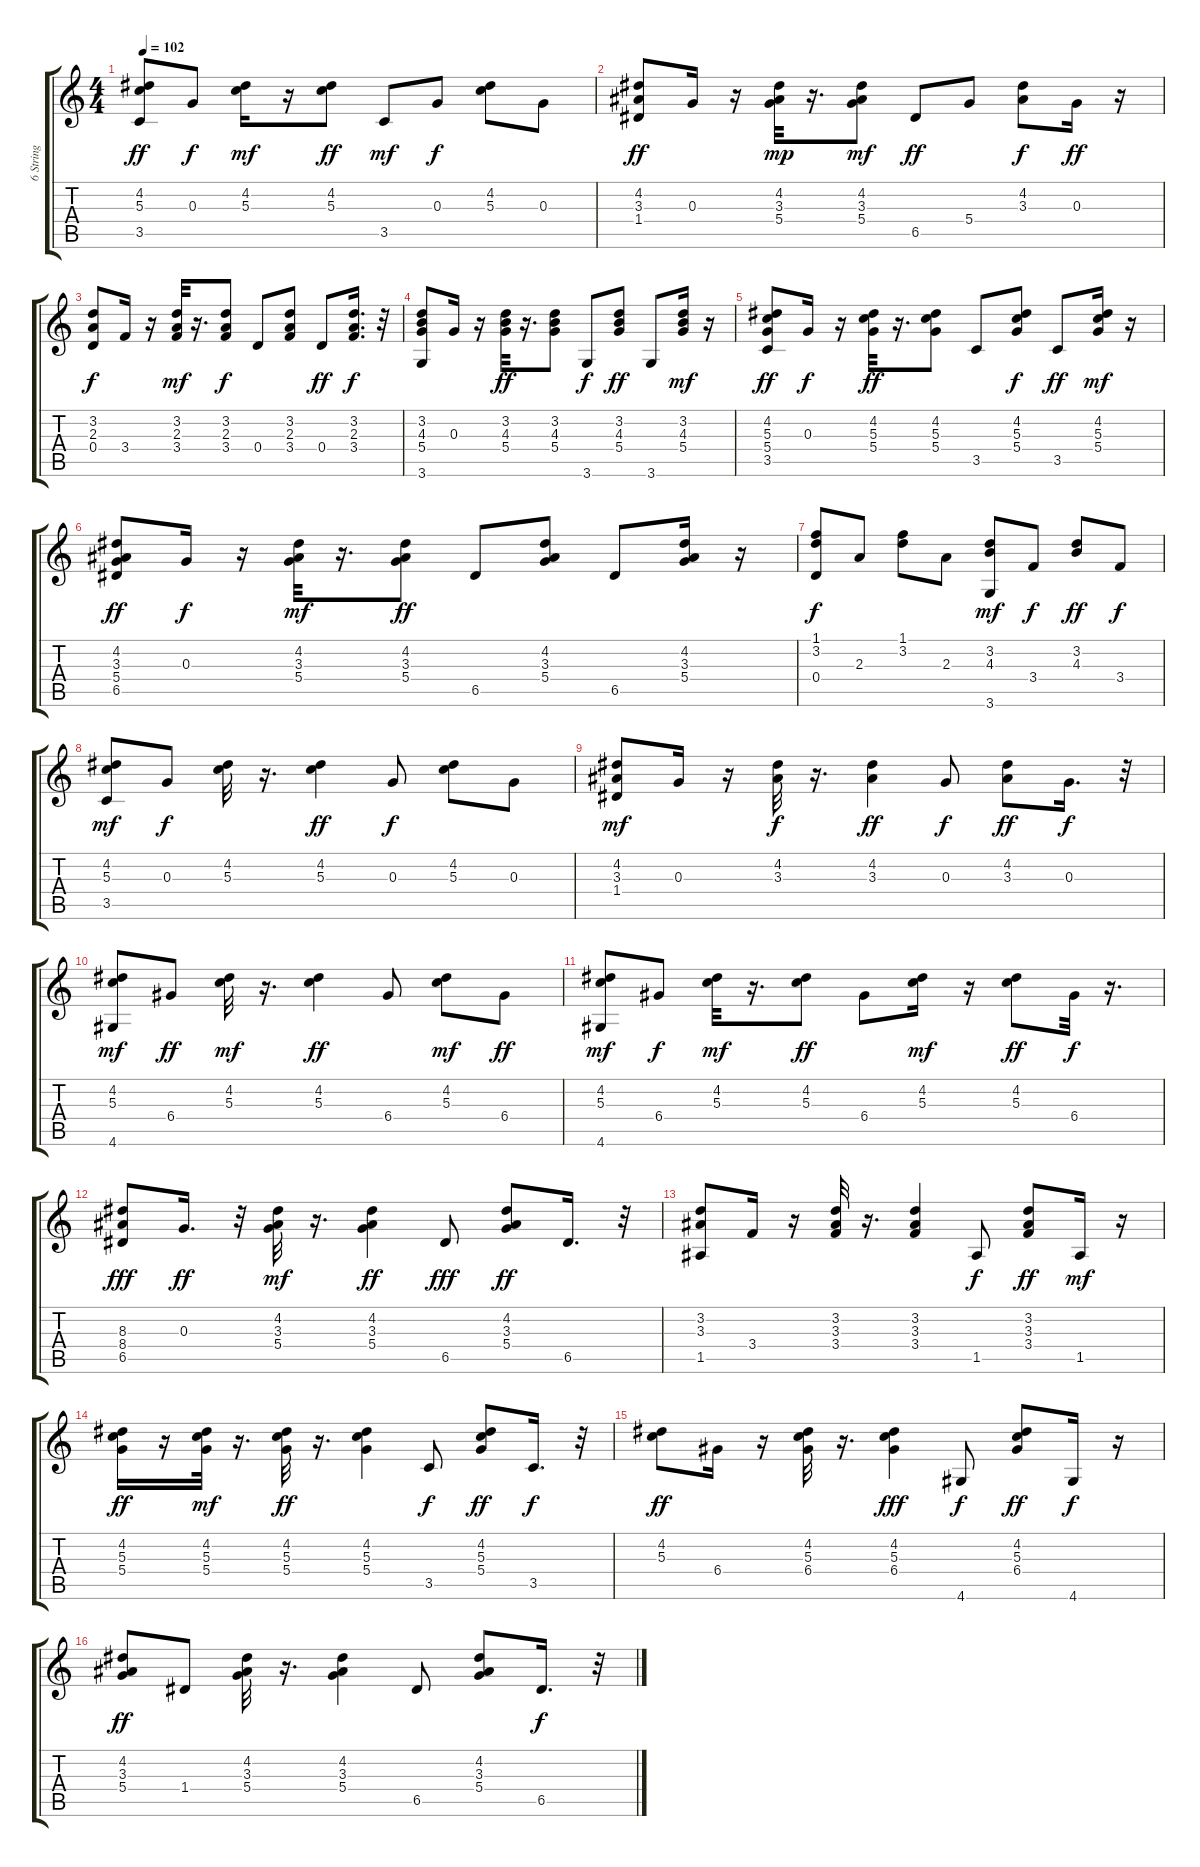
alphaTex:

\track ("6 String" "6 String") {instrument electricguitarclean}
\staff {score tabs}
\tuning (E4 B3 G3 D3 A2 E2) {hide}
\ts (4 4)
\tempo 102
\clef g2
\ks c
(4.2 5.3 3.5).8{dy ff} 0.3.8{dy f} (4.2 5.3).16{dy mf} r.16 (4.2 5.3).8{dy ff} 3.5.8{dy mf} 0.3.8{dy f} (4.2 5.3).8 0.3.8 |
(4.2 3.3 1.4).8{dy ff} 0.3.16 r.16 (4.2 3.3 5.4).32{dy mp} r.16{d} (4.2 3.3 5.4).8{dy mf} 6.5.8{dy ff} 5.4.8 (4.2 3.3).8{dy f} 0.3.16{dy ff} r.16 |
(3.2 2.3 0.4).8{dy f} 3.4.16 r.16 (3.2 2.3 3.4).32{dy mf} r.16{d} (3.2 2.3 3.4).8{dy f} 0.4.8 (3.2 2.3 3.4).8 0.4.8{dy ff} (3.2 2.3 3.4).16{d dy f} r.32 |
(3.2 4.3 5.4 3.6).8 0.3.16 r.16 (3.2 4.3 5.4).32{dy ff} r.16{d} (3.2 4.3 5.4).8 3.6.8{dy f} (3.2 4.3 5.4).8{dy ff} 3.6.8 (3.2 4.3 5.4).16{dy mf} r.16 |
(4.2 5.3 5.4 3.5).8{dy ff} 0.3.16{dy f} r.16 (4.2 5.3 5.4).32{dy ff} r.16{d} (4.2 5.3 5.4).8 3.5.8 (4.2 5.3 5.4).8{dy f} 3.5.8{dy ff} (4.2 5.3 5.4).16{dy mf} r.16 |
(4.2 3.3 5.4 6.5).8{dy ff} 0.3.16{dy f} r.16 (4.2 3.3 5.4).32{dy mf} r.16{d} (4.2 3.3 5.4).8{dy ff} 6.5.8 (4.2 3.3 5.4).8 6.5.8 (4.2 3.3 5.4).16 r.16 |
(1.1 3.2 0.4).8{dy f} 2.3.8 (1.1 3.2).8 2.3.8 (3.2 4.3 3.6).8{dy mf} 3.4.8{dy f} (3.2 4.3).8{dy ff} 3.4.8{dy f} |
(4.2 5.3 3.5).8{dy mf} 0.3.8{dy f} (4.2 5.3).32 r.16{d} (4.2 5.3).4{dy ff} 0.3.8{dy f} (4.2 5.3).8 0.3.8 |
(4.2 3.3 1.4).8{dy mf} 0.3.16 r.16 (4.2 3.3).32{dy f} r.16{d} (4.2 3.3).4{dy ff} 0.3.8{dy f} (4.2 3.3).8{dy ff} 0.3.16{d dy f} r.32 |
(4.2 5.3 4.6).8{dy mf} 6.4.8{dy ff} (4.2 5.3).32{dy mf} r.16{d} (4.2 5.3).4{dy ff} 6.4.8 (4.2 5.3).8{dy mf} 6.4.8{dy ff} |
(4.2 5.3 4.6).8{dy mf} 6.4.8{dy f} (4.2 5.3).32{dy mf} r.16{d} (4.2 5.3).8{dy ff} 6.4.8 (4.2 5.3).16{dy mf} r.16 (4.2 5.3).8{dy ff} 6.4.32{dy f} r.16{d} |
(8.3 8.4 6.5).8{dy fff} 0.3.16{d dy ff} r.32 (4.2 3.3 5.4).32{dy mf} r.16{d} (4.2 3.3 5.4).4{dy ff} 6.5.8{dy fff} (4.2 3.3 5.4).8{dy ff} 6.5.16{d} r.32 |
(3.2 3.3 1.5).8 3.4.16 r.16 (3.2 3.3 3.4).32 r.16{d} (3.2 3.3 3.4).4 1.5.8{dy f} (3.2 3.3 3.4).8{dy ff} 1.5.16{dy mf} r.16 |
(4.2 5.3 5.4).16{dy ff} r.16 (4.2 5.3 5.4).32{dy mf} r.16{d} (4.2 5.3 5.4).32{dy ff} r.16{d} (4.2 5.3 5.4).4 3.5.8{dy f} (4.2 5.3 5.4).8{dy ff} 3.5.16{d dy f} r.32 |
(4.2 5.3).8{dy ff} 6.4.16 r.16 (4.2 5.3 6.4).32 r.16{d} (4.2 5.3 6.4).4{dy fff} 4.6.8{dy f} (4.2 5.3 6.4).8{dy ff} 4.6.16{dy f} r.16 |
(4.2 3.3 5.4).8{dy ff} 1.4.8 (4.2 3.3 5.4).32 r.16{d} (4.2 3.3 5.4).4 6.5.8 (4.2 3.3 5.4).8 6.5.16{d dy f} r.32
